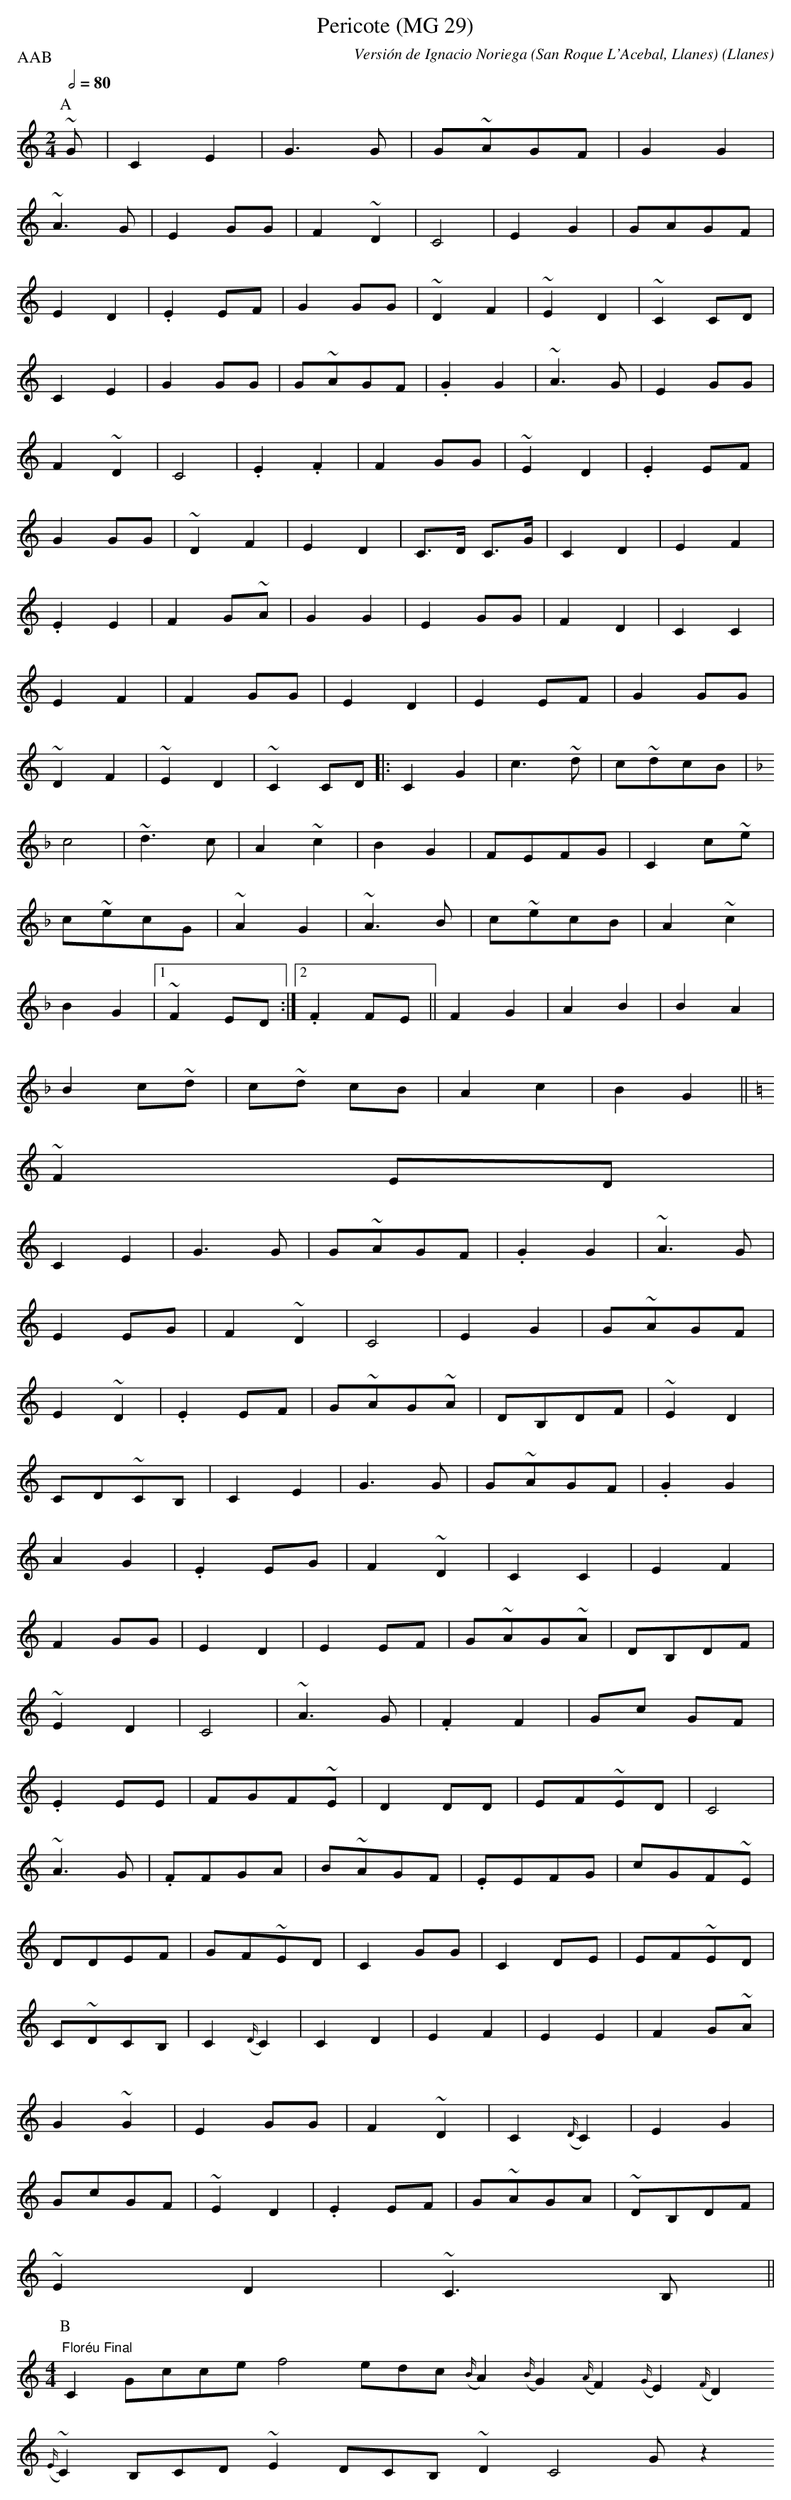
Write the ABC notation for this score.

X:1
T:Pericote (MG 29)
C:Versión de Ignacio Noriega (San Roque L'Acebal, Llanes)
O:Llanes
P:AAB
E:Nivel 3
M:2/4
L:1/4
Q:2/4=80
K:C
P:A
~G/2|C E|G3/2 G/2|G/2~A/2G/2F/2|G G|
~A3/2 G/2|E G/2G/2|F ~D|C2|EG|G/2A/2G/2F/2|
E D|.E E/2F/2|G G/2G/2|~D F|~E D|~C C/2D/2|
C E|G G/2G/2|G/2~A/2G/2F/2|.G G|~A3/2 G/2|E G/2G/2|
F ~D|C2|.E .F|F G/2G/2|~E D|.E E/2F/2|
G G/2G/2|~D F|E D|C3/4D1/4 C3/4G1/4|C D|E F|
.E E|F G/2~A/2|G G|E G/2G/2|F D|C C|
E F|F G/2G/2|E D|E E/2F/2|G G/2G/2|
~D F|~E D|~C C/2D/2|:C G|c3/2 ~d/2|c/2~d/2c/2B/2|
K:F
c2|~d3/2 c/2|A ~c|B G|F/2E/2F/2G/2|C c/2~e/2|
c/2~e/2c/2G/2|~A G|~A3/2 B/2|c/2~e/2c/2B/2|A ~c|
B G|[1 ~F E/2D/2:|[2 .F F/2E/2||F G|A B|B A|
B c/2~d/2|c/2~d/2 c/2B/2|A c|B G||
K:C
~F E/2D/2|
C E|G3/2G/2|G/2~A/2G/2F/2|.G G|~A3/2 G/2|
E E/2G/2|F ~D|C2|E G|G/2~A/2G/2F/2|
E ~D|.E E/2F/2|G/2~A/2G/2~A/2|D/2B,/2D/2F/2|~E D|
C/2D/2~C/2B,/2|C E|G3/2 G/2|G/2~A/2G/2F/2|.G G|
A G|.E E/2G/2|F ~D|C C|E F|
F G/2G/2|E D|E E/2F/2|G/2~A/2G/2~A/2|D/2B,/2D/2F/2|
~E D|C2|~A3/2 G/2|.F F|G/2c/2 G/2F/2|
.E E/2E/2|F/2G/2F/2~E/2|D D/2D/2|E/2F/2~E/2D/2|C2|
~A3/2 G/2|.F/2F/2G/2A/2|B/2~A/2G/2F/2|.E/2E/2F/2G/2|c/2G/2F/2~E/2|
D/2D/2E/2F/2|G/2F/2~E/2D/2|C G/2G/2|C D/2E/2|E/2F/2~E/2D/2|
C/2~D/2C/2B,/2|C ({D/2}C)|C D|E F|E E|F G/2~A/2|
G ~G|E G/2G/2|F ~D|C ({D/2}C)|E G|
G/2c/2G/2F/2|~E D|.E E/2F/2|G/2~A/2G/2A/2|~D/2B,/2D/2F/2|
~E D|~C3/2 B,/2||
M:4/4
"Floréu Final"
P:B
C G/2c/2c/2e/2 f2 e/2d/2c/2 ({B/2}A) ({B/2}G) ({A/2}F) ({G/2}E) ({F/2}D)
({E/2}~C) B,/2C/2D/2 ~E D/2C/2B,/2 ~D C2 G/2 z
